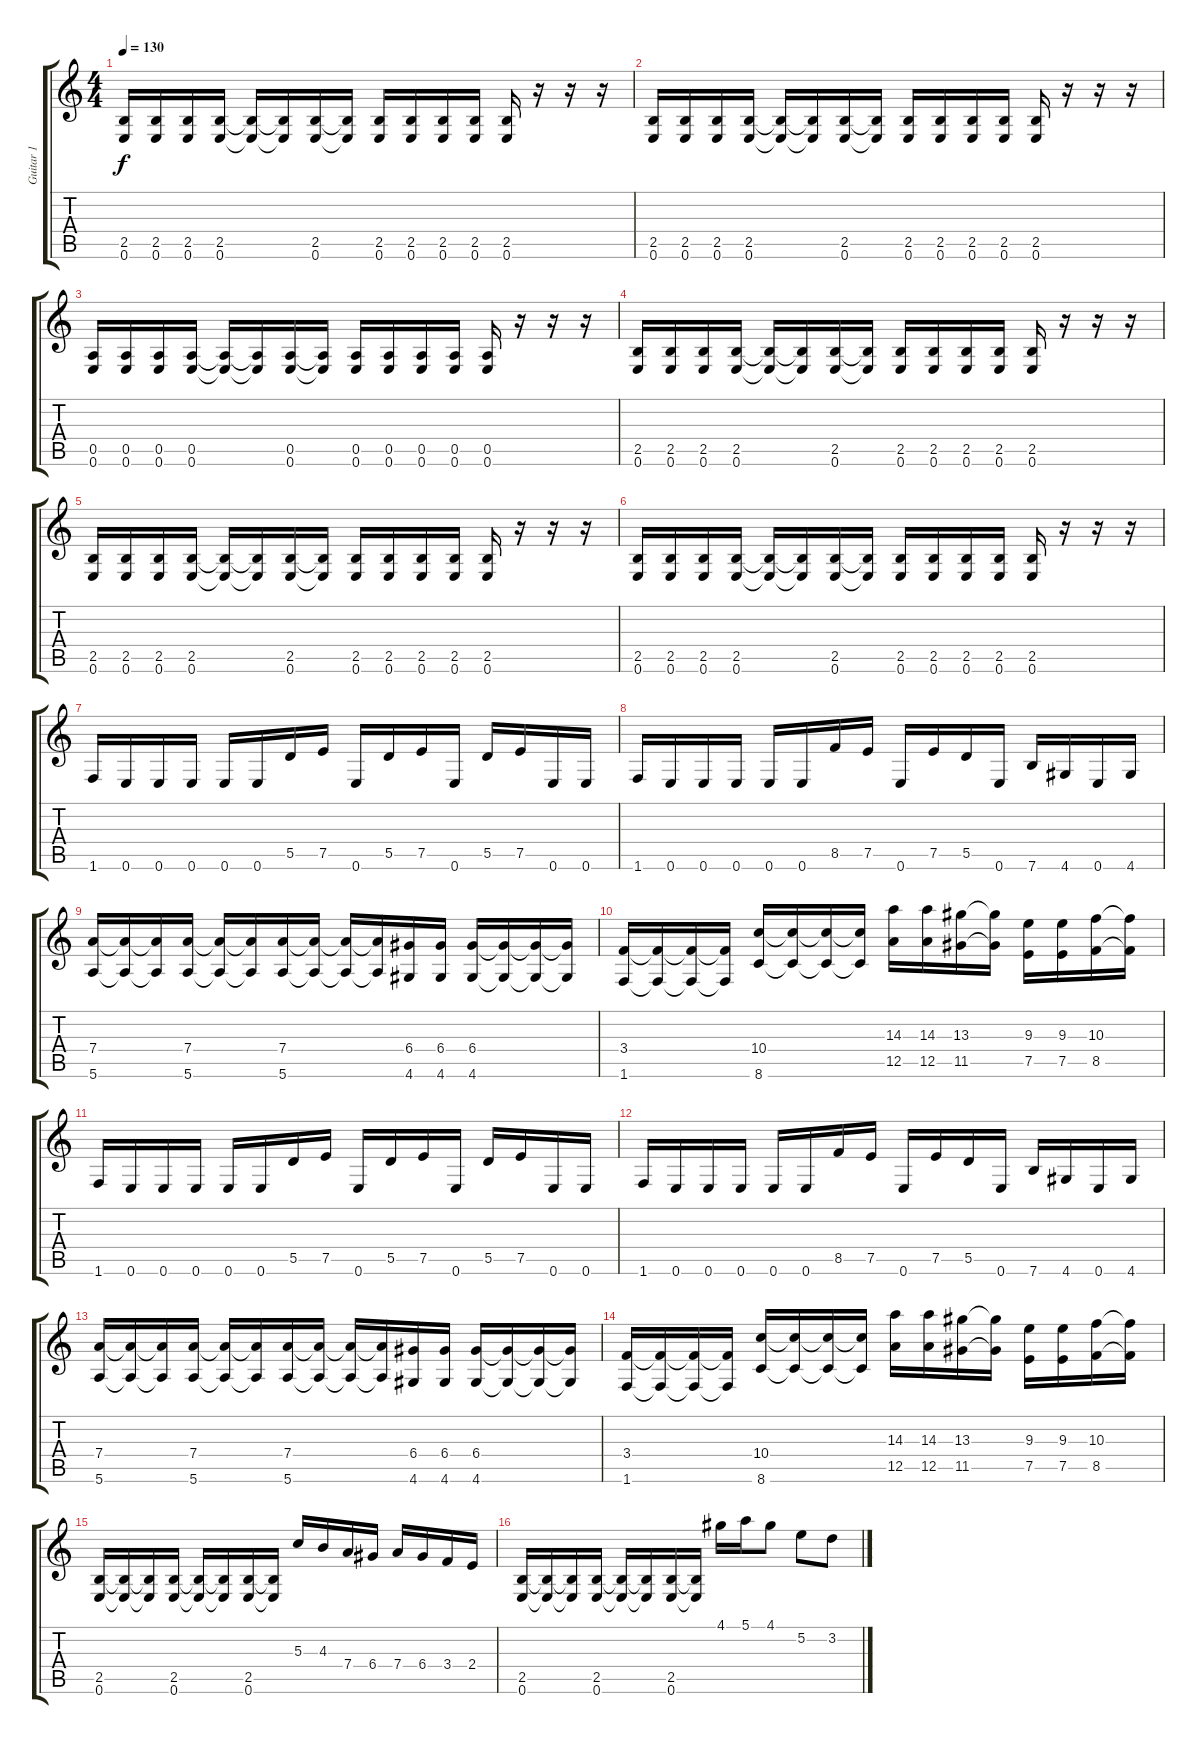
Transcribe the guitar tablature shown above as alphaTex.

\track ("Guitar 1" "Guitar 1") {instrument overdrivenguitar}
\staff {score tabs}
\tuning (E4 B3 G3 D3 A2 E2) {hide}
\ts (4 4)
\tempo 130
\clef g2
\ks c
(2.5 0.6).16{dy f} (2.5 0.6).16 (2.5 0.6).16 (2.5 0.6).16 (2.5{t} 0.6{t}).16 (2.5{t} 0.6{t}).16 (2.5 0.6).16 (2.5{t} 0.6{t}).16 (2.5 0.6).16 (2.5 0.6).16 (2.5 0.6).16 (2.5 0.6).16 (2.5 0.6).16 r.16 r.16 r.16 |
(2.5 0.6).16 (2.5 0.6).16 (2.5 0.6).16 (2.5 0.6).16 (2.5{t} 0.6{t}).16 (2.5{t} 0.6{t}).16 (2.5 0.6).16 (2.5{t} 0.6{t}).16 (2.5 0.6).16 (2.5 0.6).16 (2.5 0.6).16 (2.5 0.6).16 (2.5 0.6).16 r.16 r.16 r.16 |
(0.5 0.6).16 (0.5 0.6).16 (0.5 0.6).16 (0.5 0.6).16 (0.5{t} 0.6{t}).16 (0.5{t} 0.6{t}).16 (0.5 0.6).16 (0.5{t} 0.6{t}).16 (0.5 0.6).16 (0.5 0.6).16 (0.5 0.6).16 (0.5 0.6).16 (0.5 0.6).16 r.16 r.16 r.16 |
(2.5 0.6).16 (2.5 0.6).16 (2.5 0.6).16 (2.5 0.6).16 (2.5{t} 0.6{t}).16 (2.5{t} 0.6{t}).16 (2.5 0.6).16 (2.5{t} 0.6{t}).16 (2.5 0.6).16 (2.5 0.6).16 (2.5 0.6).16 (2.5 0.6).16 (2.5 0.6).16 r.16 r.16 r.16 |
(2.5 0.6).16 (2.5 0.6).16 (2.5 0.6).16 (2.5 0.6).16 (2.5{t} 0.6{t}).16 (2.5{t} 0.6{t}).16 (2.5 0.6).16 (2.5{t} 0.6{t}).16 (2.5 0.6).16 (2.5 0.6).16 (2.5 0.6).16 (2.5 0.6).16 (2.5 0.6).16 r.16 r.16 r.16 |
(2.5 0.6).16 (2.5 0.6).16 (2.5 0.6).16 (2.5 0.6).16 (2.5{t} 0.6{t}).16 (2.5{t} 0.6{t}).16 (2.5 0.6).16 (2.5{t} 0.6{t}).16 (2.5 0.6).16 (2.5 0.6).16 (2.5 0.6).16 (2.5 0.6).16 (2.5 0.6).16 r.16 r.16 r.16 |
1.6.16 0.6.16 0.6.16 0.6.16 0.6.16 0.6.16 5.5.16 7.5.16 0.6.16 5.5.16 7.5.16 0.6.16 5.5.16 7.5.16 0.6.16 0.6.16 |
1.6.16 0.6.16 0.6.16 0.6.16 0.6.16 0.6.16 8.5.16 7.5.16 0.6.16 7.5.16 5.5.16 0.6.16 7.6.16 4.6.16 0.6.16 4.6.16 |
(7.4 5.6).16 (7.4{t} 5.6{t}).16 (7.4{t} 5.6{t}).16 (7.4 5.6).16 (7.4{t} 5.6{t}).16 (7.4{t} 5.6{t}).16 (7.4 5.6).16 (7.4{t} 5.6{t}).16 (7.4{t} 5.6{t}).16 (7.4{t} 5.6{t}).16 (6.4 4.6).16 (6.4 4.6).16 (6.4 4.6).16 (6.4{t} 4.6{t}).16 (6.4{t} 4.6{t}).16 (6.4{t} 4.6{t}).16 |
(3.4 1.6).16 (3.4{t} 1.6{t}).16 (3.4{t} 1.6{t}).16 (3.4{t} 1.6{t}).16 (10.4 8.6).16 (10.4{t} 8.6{t}).16 (10.4{t} 8.6{t}).16 (10.4{t} 8.6{t}).16 (14.3 12.5).16 (14.3 12.5).16 (13.3 11.5).16 (13.3{t} 11.5{t}).16 (9.3 7.5).16 (9.3 7.5).16 (10.3 8.5).16 (10.3{t} 8.5{t}).16 |
1.6.16 0.6.16 0.6.16 0.6.16 0.6.16 0.6.16 5.5.16 7.5.16 0.6.16 5.5.16 7.5.16 0.6.16 5.5.16 7.5.16 0.6.16 0.6.16 |
1.6.16 0.6.16 0.6.16 0.6.16 0.6.16 0.6.16 8.5.16 7.5.16 0.6.16 7.5.16 5.5.16 0.6.16 7.6.16 4.6.16 0.6.16 4.6.16 |
(7.4 5.6).16 (7.4{t} 5.6{t}).16 (7.4{t} 5.6{t}).16 (7.4 5.6).16 (7.4{t} 5.6{t}).16 (7.4{t} 5.6{t}).16 (7.4 5.6).16 (7.4{t} 5.6{t}).16 (7.4{t} 5.6{t}).16 (7.4{t} 5.6{t}).16 (6.4 4.6).16 (6.4 4.6).16 (6.4 4.6).16 (6.4{t} 4.6{t}).16 (6.4{t} 4.6{t}).16 (6.4{t} 4.6{t}).16 |
(3.4 1.6).16 (3.4{t} 1.6{t}).16 (3.4{t} 1.6{t}).16 (3.4{t} 1.6{t}).16 (10.4 8.6).16 (10.4{t} 8.6{t}).16 (10.4{t} 8.6{t}).16 (10.4{t} 8.6{t}).16 (14.3 12.5).16 (14.3 12.5).16 (13.3 11.5).16 (13.3{t} 11.5{t}).16 (9.3 7.5).16 (9.3 7.5).16 (10.3 8.5).16 (10.3{t} 8.5{t}).16 |
(2.5 0.6).16 (2.5{t} 0.6{t}).16 (2.5{t} 0.6{t}).16 (2.5 0.6).16 (2.5{t} 0.6{t}).16 (2.5{t} 0.6{t}).16 (2.5 0.6).16 (2.5{t} 0.6{t}).16 5.3.16 4.3.16 7.4.16 6.4.16 7.4.16 6.4.16 3.4.16 2.4.16 |
(2.5 0.6).16 (2.5{t} 0.6{t}).16 (2.5{t} 0.6{t}).16 (2.5 0.6).16 (2.5{t} 0.6{t}).16 (2.5{t} 0.6{t}).16 (2.5 0.6).16 (2.5{t} 0.6{t}).16 4.1.16 5.1.16 4.1.8 5.2.8 3.2.8
